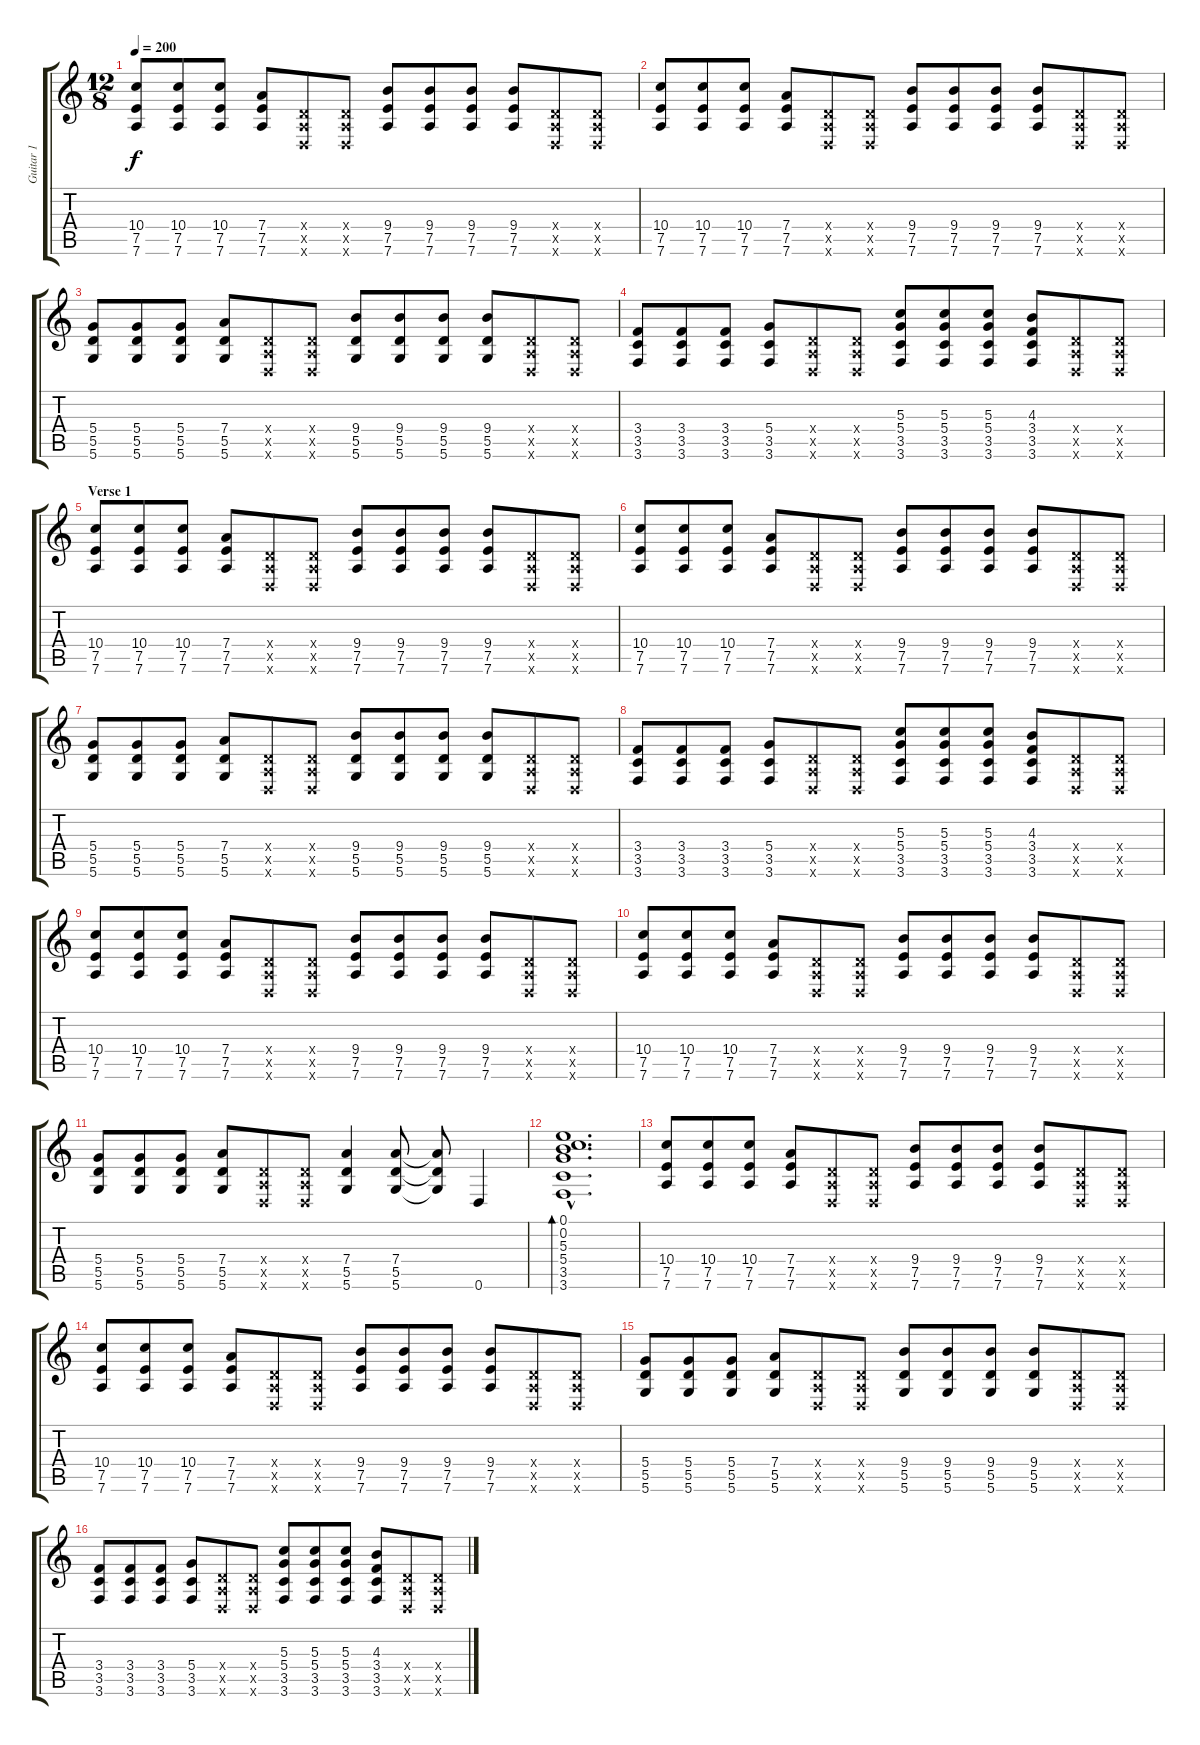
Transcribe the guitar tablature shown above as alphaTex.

\track ("Guitar 1" "Guitar 1") {instrument acousticguitarsteel}
\staff {score tabs}
\tuning (E4 B3 G3 D3 A2 D2) {hide}
\ts (12 8)
\tempo 200
\clef g2
\ks c
(10.4 7.5 7.6).8{dy f instrument acousticguitarsteel} (10.4 7.5 7.6).8 (10.4 7.5 7.6).8 (7.4 7.5 7.6).8 (0.4{x} 0.5{x} 0.6{x}).8 (0.4{x} 0.5{x} 0.6{x}).8 (9.4 7.5 7.6).8 (9.4 7.5 7.6).8 (9.4 7.5 7.6).8 (9.4 7.5 7.6).8 (0.4{x} 0.5{x} 0.6{x}).8 (0.4{x} 0.5{x} 0.6{x}).8 |
(10.4 7.5 7.6).8 (10.4 7.5 7.6).8 (10.4 7.5 7.6).8 (7.4 7.5 7.6).8 (0.4{x} 0.5{x} 0.6{x}).8 (0.4{x} 0.5{x} 0.6{x}).8 (9.4 7.5 7.6).8 (9.4 7.5 7.6).8 (9.4 7.5 7.6).8 (9.4 7.5 7.6).8 (0.4{x} 0.5{x} 0.6{x}).8 (0.4{x} 0.5{x} 0.6{x}).8 |
(5.4 5.5 5.6).8 (5.4 5.5 5.6).8 (5.4 5.5 5.6).8 (7.4 5.5 5.6).8 (0.4{x} 0.5{x} 0.6{x}).8 (0.4{x} 0.5{x} 0.6{x}).8 (9.4 5.5 5.6).8 (9.4 5.5 5.6).8 (9.4 5.5 5.6).8 (9.4 5.5 5.6).8 (0.4{x} 0.5{x} 0.6{x}).8 (0.4{x} 0.5{x} 0.6{x}).8 |
(3.4 3.5 3.6).8 (3.4 3.5 3.6).8 (3.4 3.5 3.6).8 (5.4 3.5 3.6).8 (0.4{x} 0.5{x} 0.6{x}).8 (0.4{x} 0.5{x} 0.6{x}).8 (5.3 5.4 3.5 3.6).8 (5.3 5.4 3.5 3.6).8 (5.3 5.4 3.5 3.6).8 (4.3 3.4 3.5 3.6).8 (0.4{x} 0.5{x} 0.6{x}).8 (0.4{x} 0.5{x} 0.6{x}).8 |
\section ("" "Verse 1")
(10.4 7.5 7.6).8 (10.4 7.5 7.6).8 (10.4 7.5 7.6).8 (7.4 7.5 7.6).8 (0.4{x} 0.5{x} 0.6{x}).8 (0.4{x} 0.5{x} 0.6{x}).8 (9.4 7.5 7.6).8 (9.4 7.5 7.6).8 (9.4 7.5 7.6).8 (9.4 7.5 7.6).8 (0.4{x} 0.5{x} 0.6{x}).8 (0.4{x} 0.5{x} 0.6{x}).8 |
(10.4 7.5 7.6).8 (10.4 7.5 7.6).8 (10.4 7.5 7.6).8 (7.4 7.5 7.6).8 (0.4{x} 0.5{x} 0.6{x}).8 (0.4{x} 0.5{x} 0.6{x}).8 (9.4 7.5 7.6).8 (9.4 7.5 7.6).8 (9.4 7.5 7.6).8 (9.4 7.5 7.6).8 (0.4{x} 0.5{x} 0.6{x}).8 (0.4{x} 0.5{x} 0.6{x}).8 |
(5.4 5.5 5.6).8 (5.4 5.5 5.6).8 (5.4 5.5 5.6).8 (7.4 5.5 5.6).8 (0.4{x} 0.5{x} 0.6{x}).8 (0.4{x} 0.5{x} 0.6{x}).8 (9.4 5.5 5.6).8 (9.4 5.5 5.6).8 (9.4 5.5 5.6).8 (9.4 5.5 5.6).8 (0.4{x} 0.5{x} 0.6{x}).8 (0.4{x} 0.5{x} 0.6{x}).8 |
(3.4 3.5 3.6).8 (3.4 3.5 3.6).8 (3.4 3.5 3.6).8 (5.4 3.5 3.6).8 (0.4{x} 0.5{x} 0.6{x}).8 (0.4{x} 0.5{x} 0.6{x}).8 (5.3 5.4 3.5 3.6).8 (5.3 5.4 3.5 3.6).8 (5.3 5.4 3.5 3.6).8 (4.3 3.4 3.5 3.6).8 (0.4{x} 0.5{x} 0.6{x}).8 (0.4{x} 0.5{x} 0.6{x}).8 |
(10.4 7.5 7.6).8 (10.4 7.5 7.6).8 (10.4 7.5 7.6).8 (7.4 7.5 7.6).8 (0.4{x} 0.5{x} 0.6{x}).8 (0.4{x} 0.5{x} 0.6{x}).8 (9.4 7.5 7.6).8 (9.4 7.5 7.6).8 (9.4 7.5 7.6).8 (9.4 7.5 7.6).8 (0.4{x} 0.5{x} 0.6{x}).8 (0.4{x} 0.5{x} 0.6{x}).8 |
(10.4 7.5 7.6).8 (10.4 7.5 7.6).8 (10.4 7.5 7.6).8 (7.4 7.5 7.6).8 (0.4{x} 0.5{x} 0.6{x}).8 (0.4{x} 0.5{x} 0.6{x}).8 (9.4 7.5 7.6).8 (9.4 7.5 7.6).8 (9.4 7.5 7.6).8 (9.4 7.5 7.6).8 (0.4{x} 0.5{x} 0.6{x}).8 (0.4{x} 0.5{x} 0.6{x}).8 |
(5.4 5.5 5.6).8 (5.4 5.5 5.6).8 (5.4 5.5 5.6).8 (7.4 5.5 5.6).8 (0.4{x} 0.5{x} 0.6{x}).8 (0.4{x} 0.5{x} 0.6{x}).8 (7.4 5.5 5.6).4 (7.4 5.5 5.6).8 (7.4{t} 5.5{t} 5.6{t}).8 0.6.4 |
(0.1{hac} 0.2{hac} 5.3{hac} 5.4{hac} 3.5{hac} 3.6{hac}).1{d bd 480} |
(10.4 7.5 7.6).8 (10.4 7.5 7.6).8 (10.4 7.5 7.6).8 (7.4 7.5 7.6).8 (0.4{x} 0.5{x} 0.6{x}).8 (0.4{x} 0.5{x} 0.6{x}).8 (9.4 7.5 7.6).8 (9.4 7.5 7.6).8 (9.4 7.5 7.6).8 (9.4 7.5 7.6).8 (0.4{x} 0.5{x} 0.6{x}).8 (0.4{x} 0.5{x} 0.6{x}).8 |
(10.4 7.5 7.6).8 (10.4 7.5 7.6).8 (10.4 7.5 7.6).8 (7.4 7.5 7.6).8 (0.4{x} 0.5{x} 0.6{x}).8 (0.4{x} 0.5{x} 0.6{x}).8 (9.4 7.5 7.6).8 (9.4 7.5 7.6).8 (9.4 7.5 7.6).8 (9.4 7.5 7.6).8 (0.4{x} 0.5{x} 0.6{x}).8 (0.4{x} 0.5{x} 0.6{x}).8 |
(5.4 5.5 5.6).8 (5.4 5.5 5.6).8 (5.4 5.5 5.6).8 (7.4 5.5 5.6).8 (0.4{x} 0.5{x} 0.6{x}).8 (0.4{x} 0.5{x} 0.6{x}).8 (9.4 5.5 5.6).8 (9.4 5.5 5.6).8 (9.4 5.5 5.6).8 (9.4 5.5 5.6).8 (0.4{x} 0.5{x} 0.6{x}).8 (0.4{x} 0.5{x} 0.6{x}).8 |
(3.4 3.5 3.6).8 (3.4 3.5 3.6).8 (3.4 3.5 3.6).8 (5.4 3.5 3.6).8 (0.4{x} 0.5{x} 0.6{x}).8 (0.4{x} 0.5{x} 0.6{x}).8 (5.3 5.4 3.5 3.6).8 (5.3 5.4 3.5 3.6).8 (5.3 5.4 3.5 3.6).8 (4.3 3.4 3.5 3.6).8 (0.4{x} 0.5{x} 0.6{x}).8 (0.4{x} 0.5{x} 0.6{x}).8
